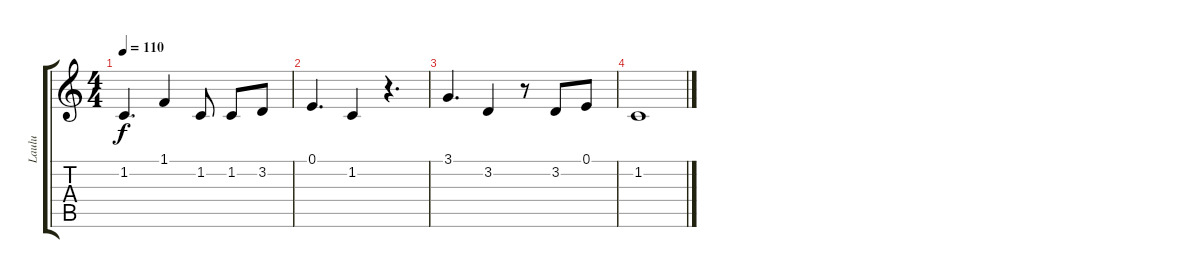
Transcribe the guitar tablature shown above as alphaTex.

\track ("Laulu" "Laulu") {instrument lead6voice}
\staff {score tabs}
\tuning (E4 B3 G3 D3 A2 E2) {hide}
\ts (4 4)
\tempo 110
\clef g2
\ks c
1.2.4{d dy f} 1.1.4 1.2.8 1.2.8 3.2.8 |
0.1.4{d} 1.2.4 r.4{d} |
3.1.4{d} 3.2.4 r.8 3.2.8 0.1.8 |
1.2.1
